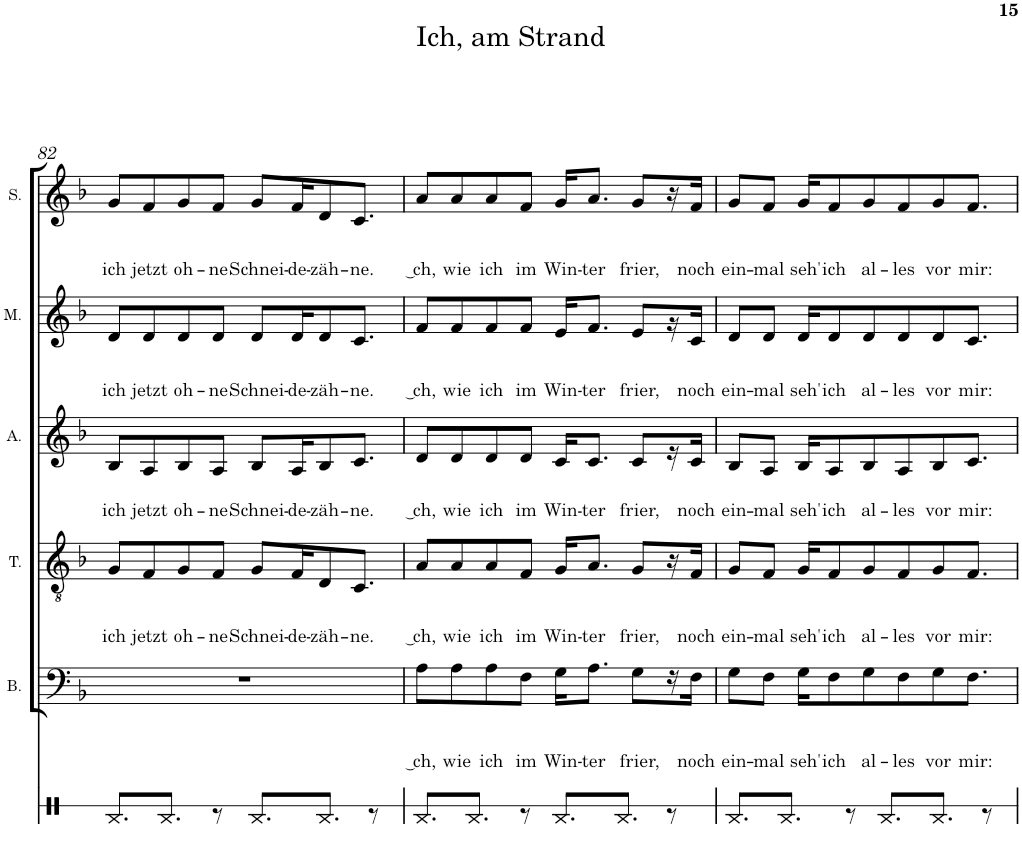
**kern	**kern	**text	**text	**text	**kern	**text	**text	**text	**kern	**text	**text	**text	**kern	**text	**text	**text	**kern	**text	**text	**text
*part6	*part5	*part5	*part5	*part5	*part4	*part4	*part4	*part4	*part3	*part3	*part3	*part3	*part2	*part2	*part2	*part2	*part1	*part1	*part1	*part1
*staff6	*staff5	*staff5	*staff5	*staff5	*staff4	*staff4	*staff4	*staff4	*staff3	*staff3	*staff3	*staff3	*staff2	*staff2	*staff2	*staff2	*staff1	*staff1	*staff1	*staff1
*I"Perkussion	*I"Bass	*	*	*	*I"Tenor	*	*	*	*I"Alt	*	*	*	*I"Mezzo	*	*	*	*I"Sopran	*	*	*
*	*I'B.	*	*	*	*I'T.	*	*	*	*I'A.	*	*	*	*I'M.	*	*	*	*I'S.	*	*	*
!!LO:PB:g=z
*clefX	*clefF4	*	*	*	*clefGv2	*	*	*	*clefG2	*	*	*	*clefG2	*	*	*	*clefG2	*	*	*
*k[b-]	*k[b-]	*	*	*	*k[b-]	*	*	*	*k[b-]	*	*	*	*k[b-]	*	*	*	*k[b-]	*	*	*
*d:	*d:	*	*	*	*d:	*	*	*	*d:	*	*	*	*d:	*	*	*	*d:	*	*	*
*M4/4	*M4/4	*	*	*	*M4/4	*	*	*	*M4/4	*	*	*	*M4/4	*	*	*	*M4/4	*	*	*
=82	=82	=82	=82	=82	=82	=82	=82	=82	=82	=82	=82	=82	=82	=82	=82	=82	=82	=82	=82	=82
*^	*	*	*	*	*	*	*	*	*	*	*	*	*	*	*	*	*	*	*	*
!	!	!	!	!	!	!	!	!	!LO:LY:b	!	!	!	!LO:LY:b	!	!	!	!LO:LY:b	!	!	!	!LO:LY:b
1ryy	8.RB/L	1r	.	.	.	8G/L	.	.	ich	8B-/L	.	.	ich	8d/L	.	.	ich	8g/L	.	.	ich
!	!	!	!	!	!	!	!	!	!LO:LY:b	!	!	!	!LO:LY:b	!	!	!	!LO:LY:b	!	!	!	!LO:LY:b
.	.	.	.	.	.	8F/	.	.	jetzt	8A/	.	.	jetzt	8d/	.	.	jetzt	8f/	.	.	jetzt
.	8.RB/J	.	.	.	.	.	.	.	.	.	.	.	.	.	.	.	.	.	.	.	.
!	!	!	!	!	!	!	!	!	!LO:LY:b	!	!	!	!LO:LY:b	!	!	!	!LO:LY:b	!	!	!	!LO:LY:b
.	.	.	.	.	.	8G/	.	.	oh-	8B-/	.	.	oh-	8d/	.	.	oh-	8g/	.	.	oh-
!	!	!	!	!	!	!	!	!	!LO:LY:b	!	!	!	!LO:LY:b	!	!	!	!LO:LY:b	!	!	!	!LO:LY:b
.	8r	.	.	.	.	8F/J	.	.	-ne	8A/J	.	.	-ne	8d/J	.	.	-ne	8f/J	.	.	-ne
!	!	!	!	!	!	!	!	!	!LO:LY:b	!	!	!	!LO:LY:b	!	!	!	!LO:LY:b	!	!	!	!LO:LY:b
.	8.RB/L	.	.	.	.	8G/L	.	.	Schnei-	8B-/L	.	.	Schnei-	8d/L	.	.	Schnei-	8g/L	.	.	Schnei-
!	!	!	!	!	!	!	!	!	!LO:LY:b	!	!	!	!LO:LY:b	!	!	!	!LO:LY:b	!	!	!	!LO:LY:b
.	.	.	.	.	.	16F/K	.	.	-de-	16A/K	.	.	-de-	16d/K	.	.	-de-	16f/K	.	.	-de-
!	!	!	!	!	!	!	!	!	!LO:LY:b	!	!	!	!LO:LY:b	!	!	!	!LO:LY:b	!	!	!	!LO:LY:b
.	8.RB/J	.	.	.	.	8D/	.	.	-zäh-	8B-/	.	.	-zäh-	8d/	.	.	-zäh-	8d/	.	.	-zäh-
!	!	!	!	!	!	!	!	!	!LO:LY:b	!	!	!	!LO:LY:b	!	!	!	!LO:LY:b	!	!	!	!LO:LY:b
.	.	.	.	.	.	8.C/J	.	.	-ne.	8.c/J	.	.	-ne.	8.c/J	.	.	-ne.	8.c/J	.	.	-ne.
.	8r	.	.	.	.	.	.	.	.	.	.	.	.	.	.	.	.	.	.	.	.
=83	=83	=83	=83	=83	=83	=83	=83	=83	=83	=83	=83	=83	=83	=83	=83	=83	=83	=83	=83	=83	=83
!	!	!	!	!	!LO:LY:b	!	!	!	!LO:LY:b	!	!	!	!LO:LY:b	!	!	!	!LO:LY:b	!	!	!	!LO:LY:b
1ryy	8.RB/L	8A\L	.	.	‿ch,	8A/L	.	.	‿ch,	8d/L	.	.	‿ch,	8f/L	.	.	‿ch,	8a/L	.	.	‿ch,
!	!	!	!	!	!LO:LY:b	!	!	!	!LO:LY:b	!	!	!	!LO:LY:b	!	!	!	!LO:LY:b	!	!	!	!LO:LY:b
.	.	8A\	.	.	wie	8A/	.	.	wie	8d/	.	.	wie	8f/	.	.	wie	8a/	.	.	wie
.	8.RB/J	.	.	.	.	.	.	.	.	.	.	.	.	.	.	.	.	.	.	.	.
!	!	!	!	!	!LO:LY:b	!	!	!	!LO:LY:b	!	!	!	!LO:LY:b	!	!	!	!LO:LY:b	!	!	!	!LO:LY:b
.	.	8A\	.	.	ich	8A/	.	.	ich	8d/	.	.	ich	8f/	.	.	ich	8a/	.	.	ich
!	!	!	!	!	!LO:LY:b	!	!	!	!LO:LY:b	!	!	!	!LO:LY:b	!	!	!	!LO:LY:b	!	!	!	!LO:LY:b
.	8r	8F\J	.	.	im	8F/J	.	.	im	8d/J	.	.	im	8f/J	.	.	im	8f/J	.	.	im
!	!	!	!	!	!LO:LY:b	!	!	!	!LO:LY:b	!	!	!	!LO:LY:b	!	!	!	!LO:LY:b	!	!	!	!LO:LY:b
.	8.RB/L	16G\KL	.	.	Win-	16G/KL	.	.	Win-	16c/KL	.	.	Win-	16e/KL	.	.	Win-	16g/KL	.	.	Win-
!	!	!	!	!	!LO:LY:b	!	!	!	!LO:LY:b	!	!	!	!LO:LY:b	!	!	!	!LO:LY:b	!	!	!	!LO:LY:b
.	.	8.A\J	.	.	-ter	8.A/J	.	.	-ter	8.c/J	.	.	-ter	8.f/J	.	.	-ter	8.a/J	.	.	-ter
.	8.RB/J	.	.	.	.	.	.	.	.	.	.	.	.	.	.	.	.	.	.	.	.
!	!	!	!	!	!LO:LY:b	!	!	!	!LO:LY:b	!	!	!	!LO:LY:b	!	!	!	!LO:LY:b	!	!	!	!LO:LY:b
.	.	8G\L	.	.	frier,	8G/L	.	.	frier,	8c/L	.	.	frier,	8e/L	.	.	frier,	8g/L	.	.	frier,
.	8r	16r	.	.	.	16r	.	.	.	16r	.	.	.	16r	.	.	.	16r	.	.	.
!	!	!	!	!	!LO:LY:b	!	!	!	!LO:LY:b	!	!	!	!LO:LY:b	!	!	!	!LO:LY:b	!	!	!	!LO:LY:b
.	.	16F\JJ	.	.	noch	16F/JJ	.	.	noch	16c/JJ	.	.	noch	16c/JJ	.	.	noch	16f/JJ	.	.	noch
=84	=84	=84	=84	=84	=84	=84	=84	=84	=84	=84	=84	=84	=84	=84	=84	=84	=84	=84	=84	=84	=84
!	!	!	!	!	!LO:LY:b	!	!	!	!LO:LY:b	!	!	!	!LO:LY:b	!	!	!	!LO:LY:b	!	!	!	!LO:LY:b
1ryy	8.RB/L	8G\L	.	.	ein-	8G/L	.	.	ein-	8B-/L	.	.	ein-	8d/L	.	.	ein-	8g/L	.	.	ein-
!	!	!	!	!	!LO:LY:b	!	!	!	!LO:LY:b	!	!	!	!LO:LY:b	!	!	!	!LO:LY:b	!	!	!	!LO:LY:b
.	.	8F\J	.	.	-mal	8F/J	.	.	-mal	8A/J	.	.	-mal	8d/J	.	.	-mal	8f/J	.	.	-mal
.	8.RB/J	.	.	.	.	.	.	.	.	.	.	.	.	.	.	.	.	.	.	.	.
!	!	!	!	!	!LO:LY:b	!	!	!	!LO:LY:b	!	!	!	!LO:LY:b	!	!	!	!LO:LY:b	!	!	!	!LO:LY:b
.	.	16G\KL	.	.	seh'	16G/KL	.	.	seh'	16B-/KL	.	.	seh'	16d/KL	.	.	seh'	16g/KL	.	.	seh'
!	!	!	!	!	!LO:LY:b	!	!	!	!LO:LY:b	!	!	!	!LO:LY:b	!	!	!	!LO:LY:b	!	!	!	!LO:LY:b
.	.	8F\	.	.	ich	8F/	.	.	ich	8A/	.	.	ich	8d/	.	.	ich	8f/	.	.	ich
.	8r	.	.	.	.	.	.	.	.	.	.	.	.	.	.	.	.	.	.	.	.
!	!	!	!	!	!LO:LY:b	!	!	!	!LO:LY:b	!	!	!	!LO:LY:b	!	!	!	!LO:LY:b	!	!	!	!LO:LY:b
.	.	8G\	.	.	al-	8G/	.	.	al-	8B-/	.	.	al-	8d/	.	.	al-	8g/	.	.	al-
.	8.RB/L	.	.	.	.	.	.	.	.	.	.	.	.	.	.	.	.	.	.	.	.
!	!	!	!	!	!LO:LY:b	!	!	!	!LO:LY:b	!	!	!	!LO:LY:b	!	!	!	!LO:LY:b	!	!	!	!LO:LY:b
.	.	8F\	.	.	-les	8F/	.	.	-les	8A/	.	.	-les	8d/	.	.	-les	8f/	.	.	-les
!	!	!	!	!	!LO:LY:b	!	!	!	!LO:LY:b	!	!	!	!LO:LY:b	!	!	!	!LO:LY:b	!	!	!	!LO:LY:b
.	8.RB/J	8G\	.	.	vor	8G/	.	.	vor	8B-/	.	.	vor	8d/	.	.	vor	8g/	.	.	vor
!	!	!	!	!	!LO:LY:b	!	!	!	!LO:LY:b	!	!	!	!LO:LY:b	!	!	!	!LO:LY:b	!	!	!	!LO:LY:b
.	.	8.F\J	.	.	mir:	8.F/J	.	.	mir:	8.c/J	.	.	mir:	8.c/J	.	.	mir:	8.f/J	.	.	mir:
.	8r	.	.	.	.	.	.	.	.	.	.	.	.	.	.	.	.	.	.	.	.
*v	*v	*	*	*	*	*	*	*	*	*	*	*	*	*	*	*	*	*	*	*	*
=	=	=	=	=	=	=	=	=	=	=	=	=	=	=	=	=	=	=	=	=
*-	*-	*-	*-	*-	*-	*-	*-	*-	*-	*-	*-	*-	*-	*-	*-	*-	*-	*-	*-	*-
